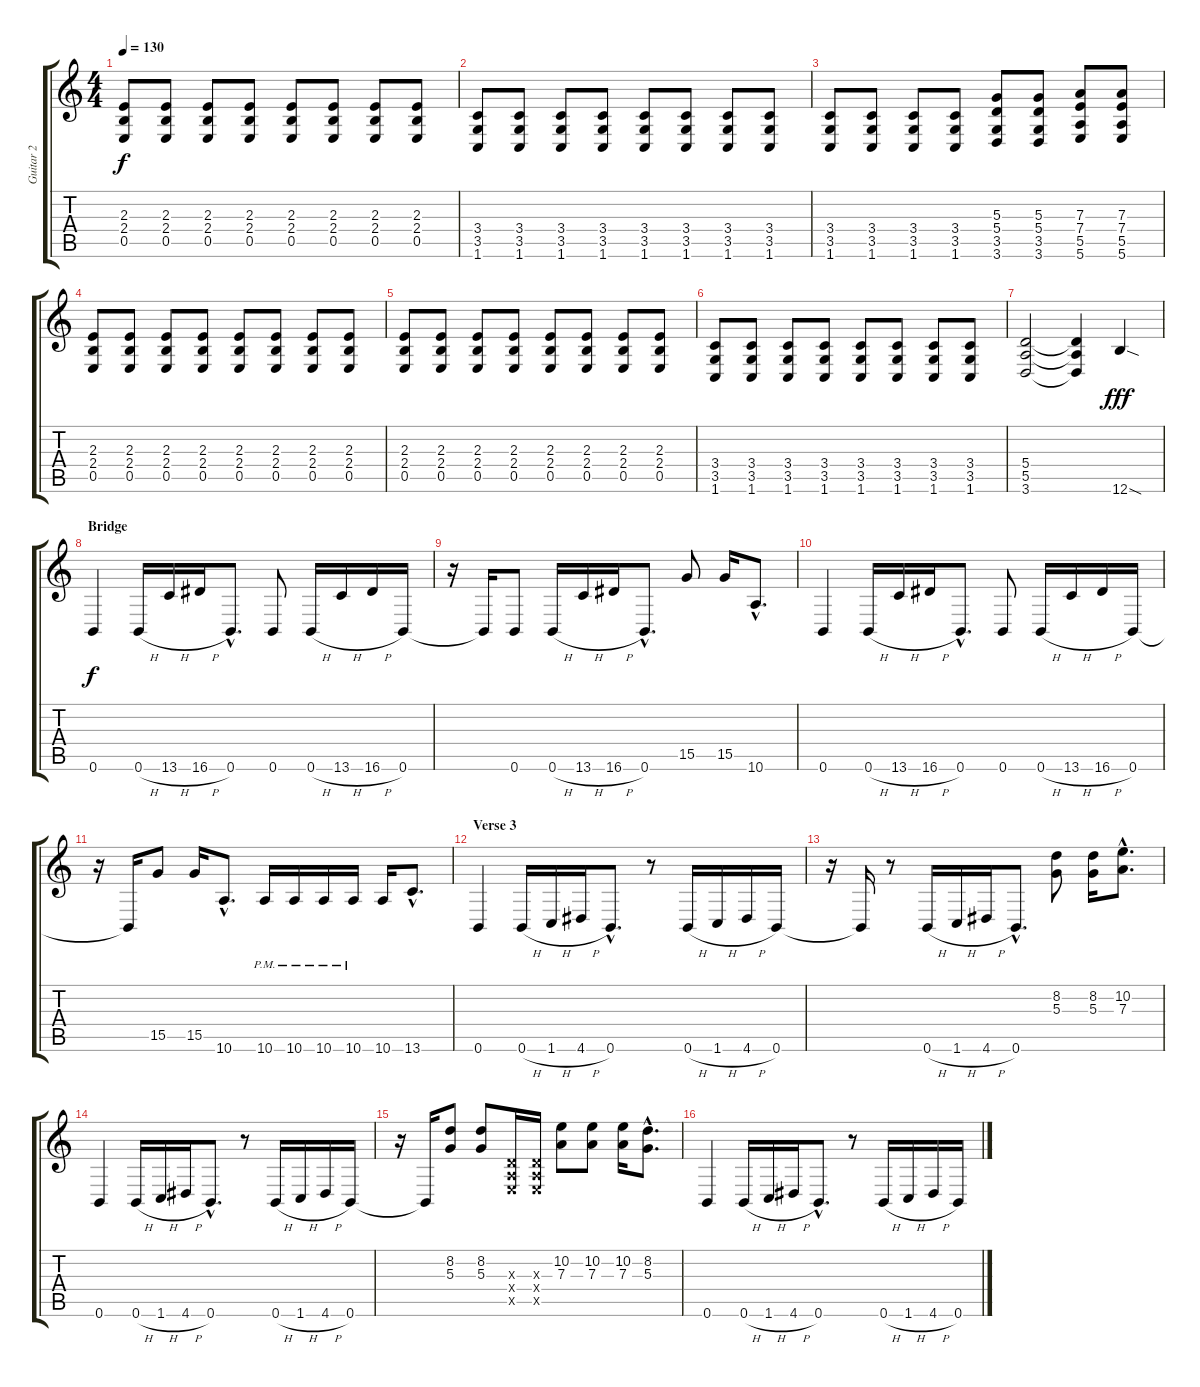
\track ("Guitar 2" "Guitar 2") {instrument distortionguitar}
\staff {score tabs}
\tuning (B3 Gb3 D3 A2 E2 B1) {hide}
\ts (4 4)
\tempo 130
\clef g2
\ks c
(2.3 2.4 0.5).8{dy f} (2.3 2.4 0.5).8 (2.3 2.4 0.5).8 (2.3 2.4 0.5).8 (2.3 2.4 0.5).8 (2.3 2.4 0.5).8 (2.3 2.4 0.5).8 (2.3 2.4 0.5).8 |
(3.4 3.5 1.6).8 (3.4 3.5 1.6).8 (3.4 3.5 1.6).8 (3.4 3.5 1.6).8 (3.4 3.5 1.6).8 (3.4 3.5 1.6).8 (3.4 3.5 1.6).8 (3.4 3.5 1.6).8 |
(3.4 3.5 1.6).8 (3.4 3.5 1.6).8 (3.4 3.5 1.6).8 (3.4 3.5 1.6).8 (5.3 5.4 3.5 3.6).8 (5.3 5.4 3.5 3.6).8 (7.3 7.4 5.5 5.6).8 (7.3 7.4 5.5 5.6).8 |
(2.3 2.4 0.5).8 (2.3 2.4 0.5).8 (2.3 2.4 0.5).8 (2.3 2.4 0.5).8 (2.3 2.4 0.5).8 (2.3 2.4 0.5).8 (2.3 2.4 0.5).8 (2.3 2.4 0.5).8 |
(2.3 2.4 0.5).8 (2.3 2.4 0.5).8 (2.3 2.4 0.5).8 (2.3 2.4 0.5).8 (2.3 2.4 0.5).8 (2.3 2.4 0.5).8 (2.3 2.4 0.5).8 (2.3 2.4 0.5).8 |
(3.4 3.5 1.6).8 (3.4 3.5 1.6).8 (3.4 3.5 1.6).8 (3.4 3.5 1.6).8 (3.4 3.5 1.6).8 (3.4 3.5 1.6).8 (3.4 3.5 1.6).8 (3.4 3.5 1.6).8 |
(5.4 5.5 3.6).2 (5.4{t} 5.5{t} 3.6{t}).4 12.6{sod}.4{dy fff} |
\section ("" "Bridge")
0.6.4{dy f} 0.6{h}.16 13.6{h}.16 16.6{h}.16 0.6{hac}.8{d} 0.6.8 0.6{h}.16 13.6{h}.16 16.6{h}.16 0.6.16 |
r.16 0.6{t}.16 0.6.8 0.6{h}.16 13.6{h}.16 16.6{h}.16 0.6{hac}.8{d} 15.5.8 15.5.16 10.6{hac}.8{d} |
0.6.4 0.6{h}.16 13.6{h}.16 16.6{h}.16 0.6{hac}.8{d} 0.6.8 0.6{h}.16 13.6{h}.16 16.6{h}.16 0.6.16 |
r.16 0.6{t}.16 15.5.8 15.5.16 10.6{hac}.8{d} 10.6{pm}.16 10.6{pm}.16 10.6{pm}.16 10.6{pm}.16 10.6.16 13.6{hac}.8{d} |
\section ("" "Verse 3")
0.6.4 0.6{h}.16 1.6{h}.16 4.6{h}.16 0.6{hac}.8{d} r.8 0.6{h}.16 1.6{h}.16 4.6{h}.16 0.6.16 |
r.16 0.6{t}.16 r.8 0.6{h}.16 1.6{h}.16 4.6{h}.16 0.6{hac}.8{d} (8.2 5.3).8 (8.2 5.3).16 (10.2{hac} 7.3{hac}).8{d} |
0.6.4 0.6{h}.16 1.6{h}.16 4.6{h}.16 0.6{hac}.8{d} r.8 0.6{h}.16 1.6{h}.16 4.6{h}.16 0.6.16 |
r.16 0.6{t}.16 (8.2 5.3).8 (8.2 5.3).8 (0.3{x} 0.4{x} 0.5{x}).16 (0.3{x} 0.4{x} 0.5{x}).16 (10.2 7.3).8 (10.2 7.3).8 (10.2 7.3).16 (8.2{hac} 5.3{hac}).8{d} |
0.6.4 0.6{h}.16 1.6{h}.16 4.6{h}.16 0.6{hac}.8{d} r.8 0.6{h}.16 1.6{h}.16 4.6{h}.16 0.6.16
